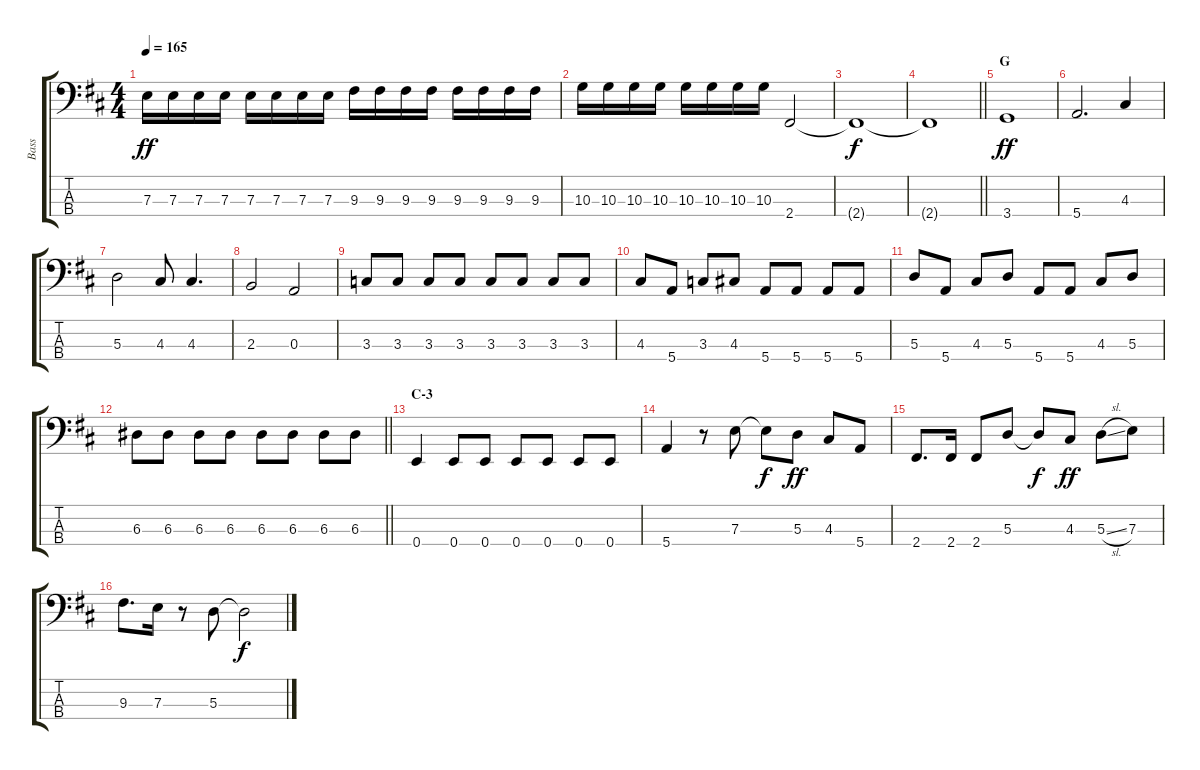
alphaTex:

\track ("Bass" "Bass") {instrument electricbasspick}
\staff {score tabs}
\tuning (G2 D2 A1 E1) {hide}
\ts (4 4)
\tempo 165
\clef f4
\ks d
7.3.16{dy ff} 7.3.16 7.3.16 7.3.16 7.3.16 7.3.16 7.3.16 7.3.16 9.3.16 9.3.16 9.3.16 9.3.16 9.3.16 9.3.16 9.3.16 9.3.16 |
10.3.16 10.3.16 10.3.16 10.3.16 10.3.16 10.3.16 10.3.16 10.3.16 2.4.2 |
2.4{t}.1{dy f} |
\barLineRight lightlight
2.4{t}.1 |
\section ("" "G")
3.4.1{dy ff} |
5.4.2{d} 4.3.4 |
5.3.2 4.3.8 4.3.4{d} |
2.3.2 0.3.2 |
3.3.8 3.3.8 3.3.8 3.3.8 3.3.8 3.3.8 3.3.8 3.3.8 |
4.3.8 5.4.8 3.3.8 4.3.8 5.4.8 5.4.8 5.4.8 5.4.8 |
5.3.8 5.4.8 4.3.8 5.3.8 5.4.8 5.4.8 4.3.8 5.3.8 |
\barLineRight lightlight
6.3.8 6.3.8 6.3.8 6.3.8 6.3.8 6.3.8 6.3.8 6.3.8 |
\section ("" "C-3")
0.4.4 0.4.8 0.4.8 0.4.8 0.4.8 0.4.8 0.4.8 |
5.4.4 r.8 7.3.8 7.3{t}.8{dy f} 5.3.8{dy ff} 4.3.8 5.4.8 |
2.4.8{d} 2.4.16 2.4.8 5.3.8 5.3{t}.8{dy f} 4.3.8{dy ff} 5.3{sl}.8 7.3.8 |
9.3.8{d} 7.3.16 r.8 5.3.8 5.3{t}.2{dy f}
